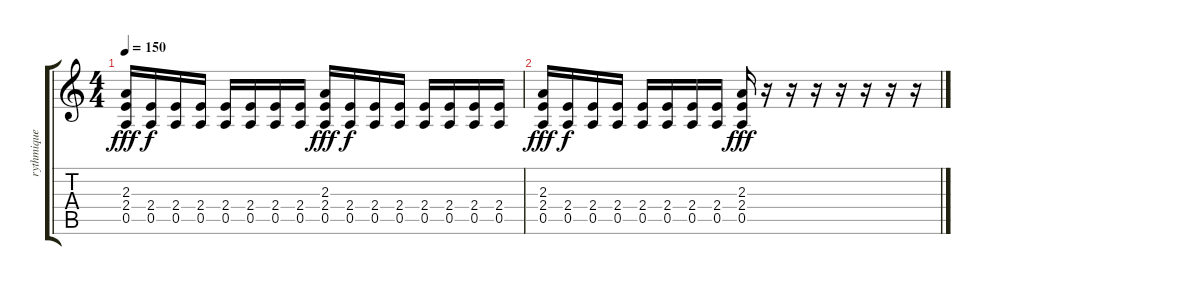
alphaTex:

\track ("rythmique" "rythmique") {instrument overdrivenguitar}
\staff {score tabs}
\tuning (E4 B3 G3 D3 A2 E2) {hide}
\ts (4 4)
\tempo 150
\clef g2
\ks c
(2.3 2.4 0.5).16{dy fff} (2.4 0.5).16{dy f} (2.4 0.5).16 (2.4 0.5).16 (2.4 0.5).16 (2.4 0.5).16 (2.4 0.5).16 (2.4 0.5).16 (2.3 2.4 0.5).16{dy fff} (2.4 0.5).16{dy f} (2.4 0.5).16 (2.4 0.5).16 (2.4 0.5).16 (2.4 0.5).16 (2.4 0.5).16 (2.4 0.5).16 |
(2.3 2.4 0.5).16{dy fff} (2.4 0.5).16{dy f} (2.4 0.5).16 (2.4 0.5).16 (2.4 0.5).16 (2.4 0.5).16 (2.4 0.5).16 (2.4 0.5).16 (2.3 2.4 0.5).16{dy fff} r.16 r.16 r.16 r.16 r.16 r.16 r.16
